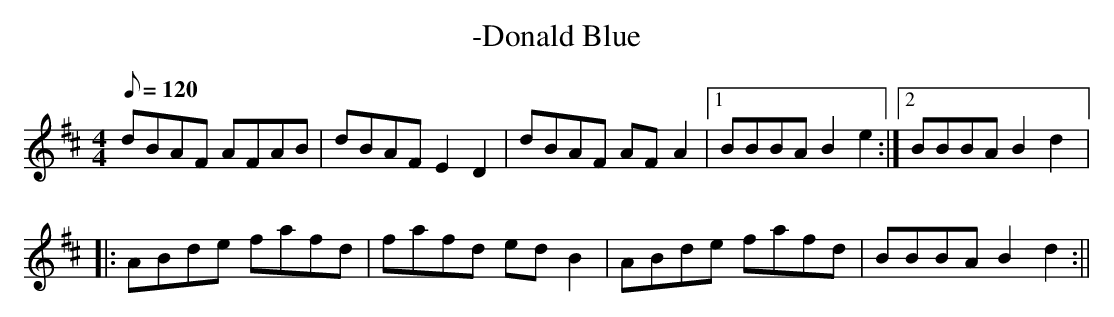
X:1
T:-Donald Blue
M:4/4
L:1/8
Q:120
K:D
dBAF AFAB|dBAF E2 D2|dBAF AF- A2|1BBBA B2 e2:|2BBBA B2 d2|:!
ABde fafd|fafd ed- B2|ABde fafd|BBBA B2 d2:||
